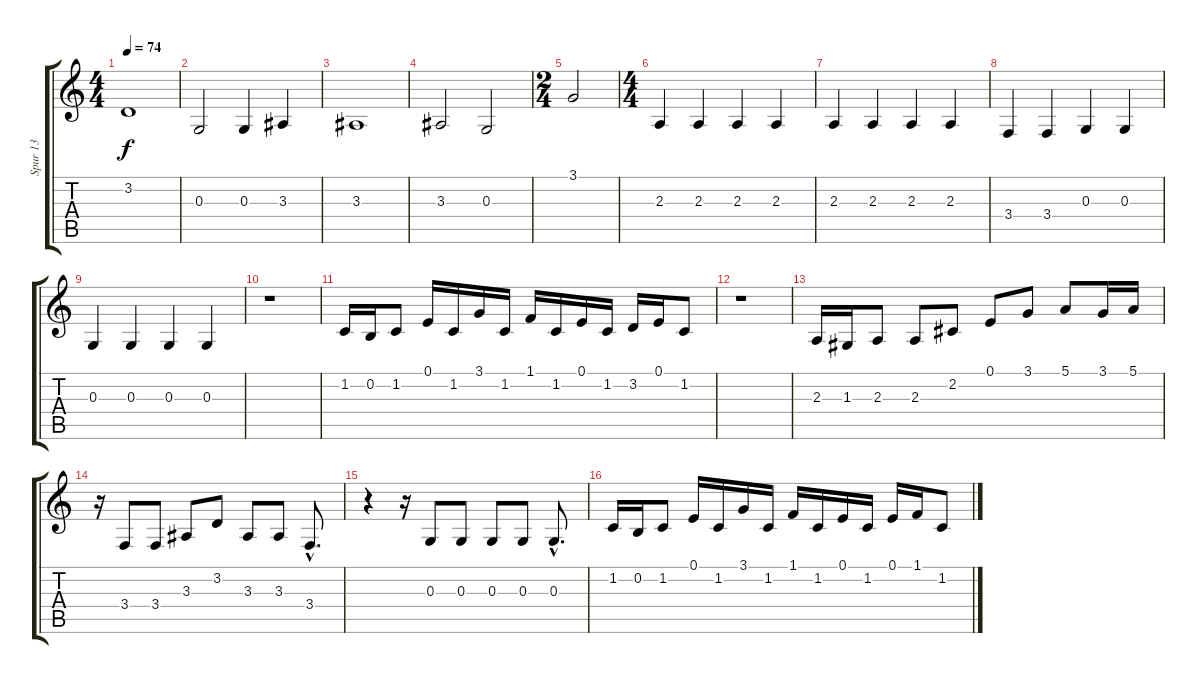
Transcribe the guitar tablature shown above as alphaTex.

\track ("Spur 13" "Spur 13") {instrument cello}
\staff {score tabs}
\tuning (E4 B3 G3 D3 A2 E2) {hide}
\ts (4 4)
\tempo 74
\clef g2
\ks c
3.2{t}.1{dy f} |
0.3.2 0.3.4 3.3.4 |
3.3.1 |
3.3.2 0.3.2 |
\ts (2 4)
3.1.2 |
\ts (4 4)
2.3.4 2.3.4 2.3.4 2.3.4 |
2.3.4 2.3.4 2.3.4 2.3.4 |
3.4.4 3.4.4 0.3.4 0.3.4 |
0.3.4 0.3.4 0.3.4 0.3.4 |
r.1 |
1.2.16 0.2.16 1.2.8 0.1.16 1.2.16 3.1.16 1.2.16 1.1.16 1.2.16 0.1.16 1.2.16 3.2.16 0.1.16 1.2.8 |
r.1 |
2.3.16 1.3.16 2.3.8 2.3.8 2.2.8 0.1.8 3.1.8 5.1.8 3.1.16 5.1.16 |
r.16 3.4.8 3.4.8 3.3.8 3.2.8 3.3.8 3.3.8 3.4{hac}.8{d} |
r.4 r.16 0.3.8 0.3.8 0.3.8 0.3.8 0.3{hac}.8{d} |
1.2.16 0.2.16 1.2.8 0.1.16 1.2.16 3.1.16 1.2.16 1.1.16 1.2.16 0.1.16 1.2.16 0.1.16 1.1.16 1.2.8
